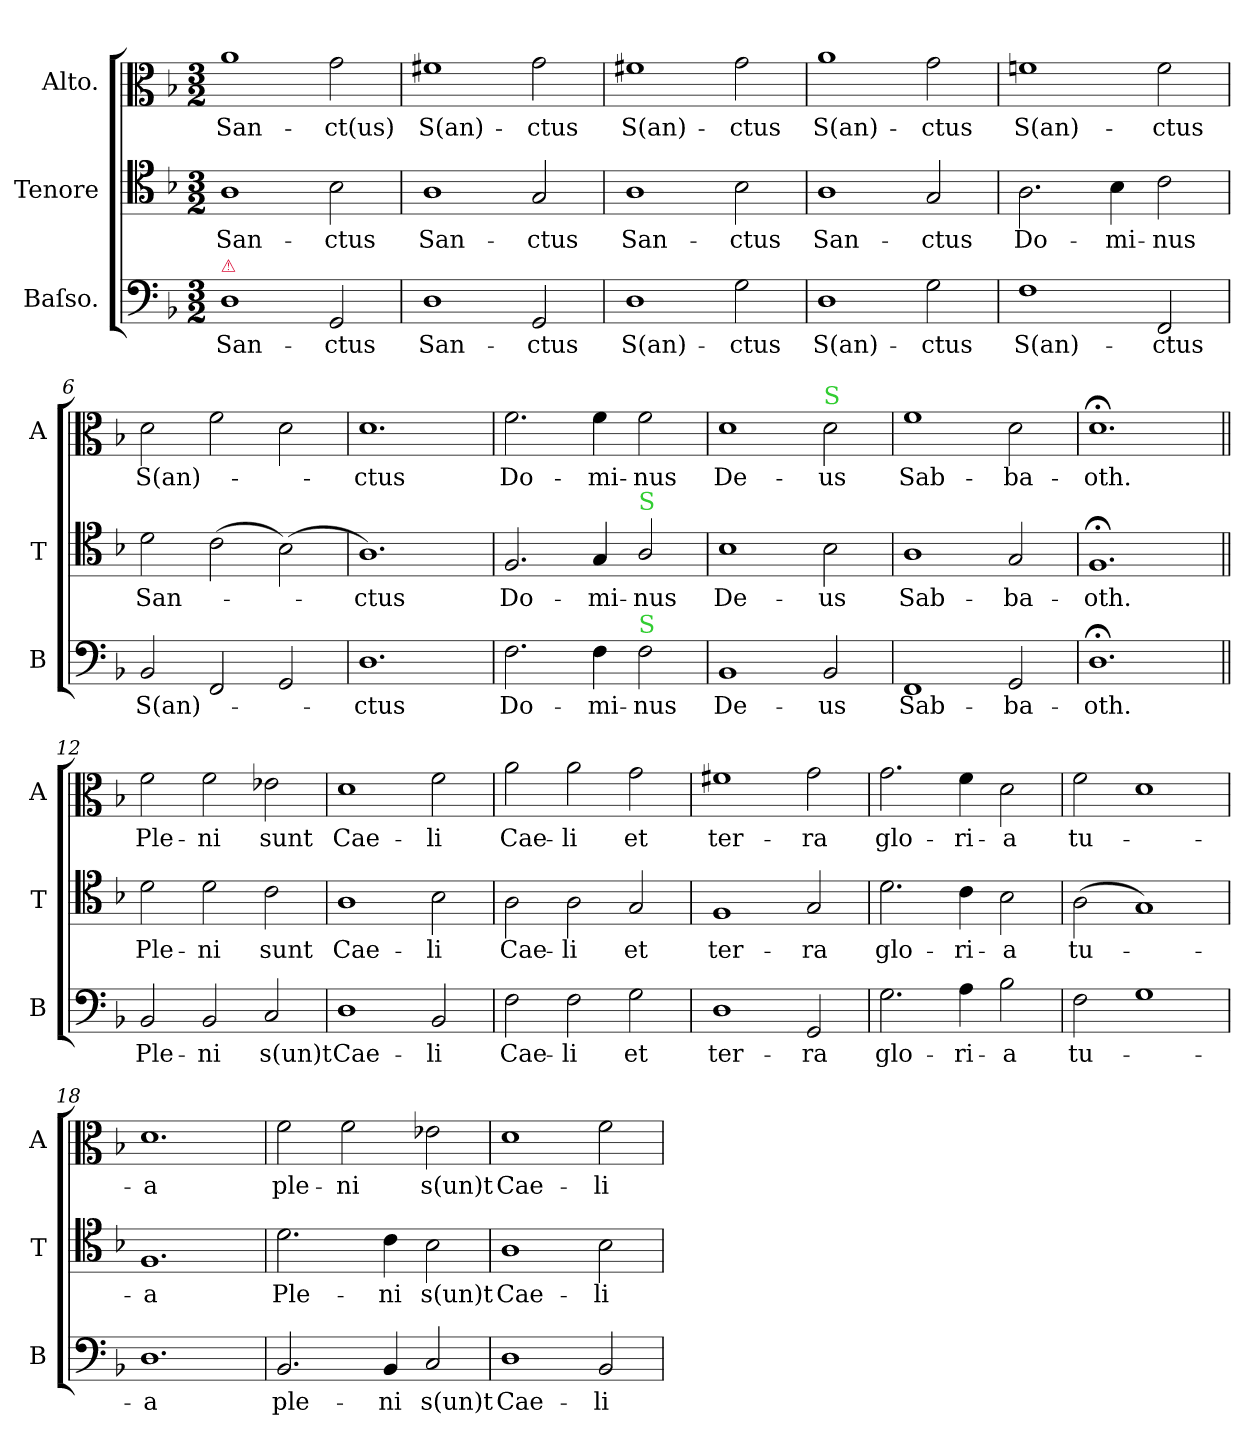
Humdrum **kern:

**kern	**text	**kern	**text	**kern	**text
*part3	*part3	*part2	*part2	*part1	*part1
*staff3	*staff3	*staff2	*staff2	*staff1	*staff1
*I"Baſso.	*	*I"Tenore	*	*I"Alto.	*
*I'B	*	*I'T	*	*I'A	*
*clefF4	*	*clefC4	*	*clefC3	*
*k[b-]	*	*k[b-]	*	*k[b-]	*
*M3/2	*	*M3/2	*	*M3/2	*
=1	=1	=1	=1	=1	=1
!LO:TX:a:color=crimson:t=⚠	!	!	!	!	!
1D	San-	1A	San-	1a	San-
2GG/	-ctus	2B-\	-ctus	2g\	-ct(us)
=2	=2	=2	=2	=2	=2
!	!LO:LY:i	!	!LO:LY:i	!	!
1D	San-	1A	San-	1f#X	S(an)-
!	!LO:LY:i	!	!LO:LY:i	!	!
2GG/	-ctus	2G/	-ctus	2g\	-ctus
=3	=3	=3	=3	=3	=3
!	!	!	!	!	!LO:LY:i
1D	S(an)-	1A	San-	1f#X	S(an)-
!	!	!	!	!	!LO:LY:i
2G\	-ctus	2B-\	-ctus	2g\	-ctus
=4	=4	=4	=4	=4	=4
!	!LO:LY:i	!	!LO:LY:i	!	!LO:LY:i
1D	S(an)-	1A	San-	1a	S(an)-
!	!LO:LY:i	!	!LO:LY:i	!	!LO:LY:i
2G\	-ctus	2G/	-ctus	2g\	-ctus
=5	=5	=5	=5	=5	=5
!	!	!	!	!	!LO:LY:i
1F	S(an)-	2.A\	Do-	1fn	S(an)-
.	.	4B-\	-mi-	.	.
!	!	!	!	!	!LO:LY:i
2FF/	-ctus	2c\	-nus	2f\	-ctus
=6	=6	=6	=6	=6	=6
!	!LO:LY:i	!	!	!	!LO:LY:i
2BB-/	S(an)-	2d\	San-	2d\	S(an)-
2FF/	.	(2c\	.	2f\	.
2GG/	.	(2B-\)	.	2d\	.
=7	=7	=7	=7	=7	=7
!	!LO:LY:i	!	!	!	!LO:LY:i
1.D	-ctus	1.A)	-ctus	1.d	-ctus
=8	=8	=8	=8	=8	=8
2.F\	Do-	2.F/	Do-	2.f\	Do-
4F\	-mi-	4G/	-mi-	4f\	-mi-
!	!	!LO:TX:a:color=limegreen:t=S	!	!	!
!LO:TX:a:color=limegreen:t=S	!	!	!	!	!
2F\	-nus	2A/	-nus	2f\	-nus
=9	=9	=9	=9	=9	=9
1BB-	De-	1B-	De-	1d	De-
!	!	!	!	!LO:TX:a:color=limegreen:t=S	!
2BB-/	-us	2B-\	-us	2d\	-us
=10	=10	=10	=10	=10	=10
1FF	Sab-	1A	Sab-	1f	Sab-
2GG/	-ba-	2G/	-ba-	2d\	-ba-
=11	=11	=11	=11	=11	=11
1.D;<	-oth.	1.F;<	-oth.	1.d;<	-oth.
=12||	=12||	=12||	=12||	=12||	=12||
2BB-/	Ple-	2d\	Ple-	2f\	Ple-
2BB-/	-ni	2d\	-ni	2f\	-ni
2C/	s(un)t	2c\	sunt	2e-X\	sunt
=13	=13	=13	=13	=13	=13
1D	Cae-	1A	Cae-	1d	Cae-
2BB-/	-li	2B-\	-li	2f\	-li
=14	=14	=14	=14	=14	=14
2F\	Cae-	2A\	Cae-	2a\	Cae-
2F\	-li	2A\	-li	2a\	-li
2G\	et	2G/	et	2g\	et
=15	=15	=15	=15	=15	=15
1D	ter-	1F	ter-	1f#X	ter-
2GG/	-ra	2G/	-ra	2g\	-ra
=16	=16	=16	=16	=16	=16
2.G\	glo-	2.d\	glo-	2.g\	glo-
4A\	-ri-	4c\	-ri-	4f\	-ri-
2B-\	-a	2B-\	-a	2d\	-a
=17	=17	=17	=17	=17	=17
2F\	tu-	(2A\	tu-	2f\	tu-
1G	.	1G)	.	1d	.
=18	=18	=18	=18	=18	=18
1.D	-a	1.F	-a	1.d	-a
=19	=19	=19	=19	=19	=19
2.BB-/	ple-	2.d\	Ple-	2f\	ple-
.	.	.	.	2f\	-ni
4BB-/	-ni	4c\	-ni	.	.
2C/	s(un)t	2B-\	s(un)t	2e-X\	s(un)t
=20	=20	=20	=20	=20	=20
1D	Cae-	1A	Cae-	1d	Cae-
2BB-/	-li	2B-\	-li	2f\	-li
=	=	=	=	=	=
*-	*-	*-	*-	*-	*-
